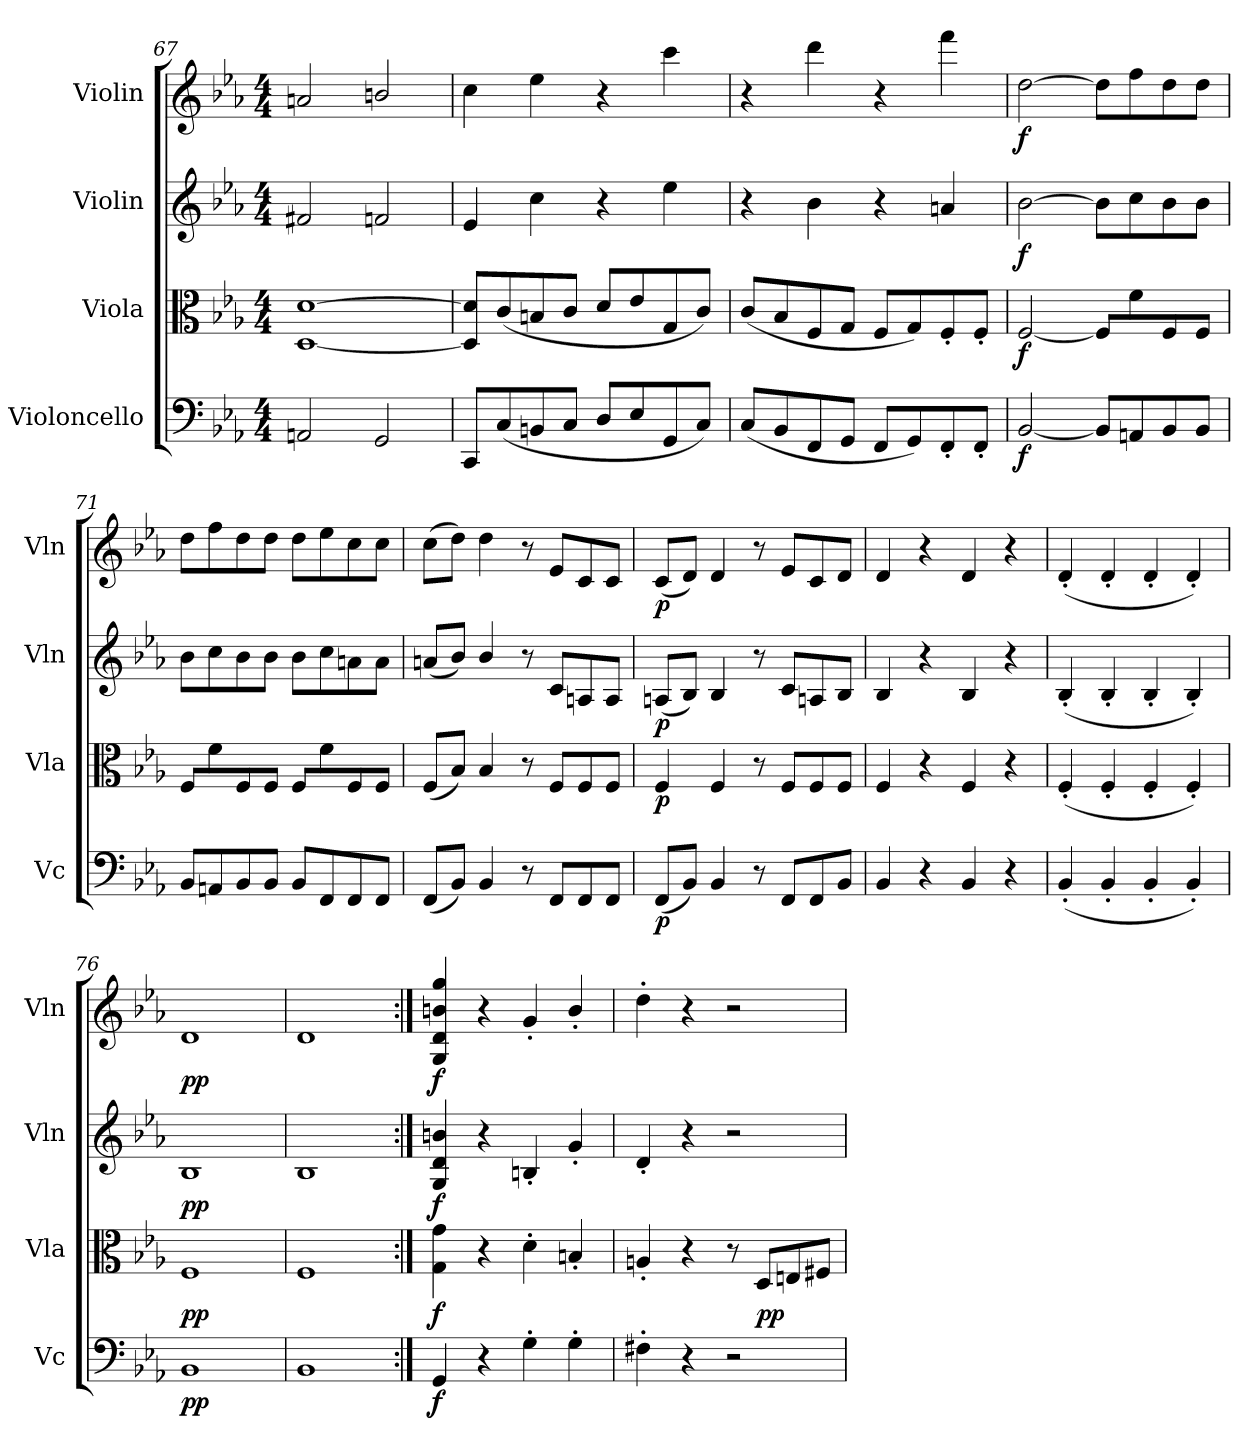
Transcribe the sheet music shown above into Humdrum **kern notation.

**kern	**dynam	**kern	**dynam	**kern	**dynam	**kern	**dynam
*part4	*part4	*part3	*part3	*part2	*part2	*part1	*part1
*staff4	*staff4	*staff3	*staff3	*staff2	*staff2	*staff1	*staff1
*I"Violoncello	*	*I"Viola	*	*I"Violin	*	*I"Violin	*
*I'Vc	*	*I'Vla	*	*I'Vln	*	*I'Vln	*
*clefF4	*	*clefC3	*	*clefG2	*	*clefG2	*
*k[b-e-a-]	*	*k[b-e-a-]	*	*k[b-e-a-]	*	*k[b-e-a-]	*
*E-:	*	*E-:	*	*E-:	*	*E-:	*
*M4/4	*	*M4/4	*	*M4/4	*	*M4/4	*
=67	=67	=67	=67	=67	=67	=67	=67
2AAn/	.	[1D [1d	.	2f#X/	.	2an/	.
2GG/	.	.	.	2fn/	.	2bn/	.
=68	=68	=68	=68	=68	=68	=68	=68
8CC/L	.	8D]/ 8d]/L	.	4e-/	.	4cc\	.
(8C/	.	(8c/	.	.	.	.	.
8BBn/	.	8Bn/	.	4cc\	.	4ee-\	.
8C/J	.	8c/J	.	.	.	.	.
8D/L	.	8d/L	.	4r	.	4r	.
8E-/	.	8e-/	.	.	.	.	.
8GG/	.	8G/	.	4ee-\	.	4ccc\	.
8C/J)	.	8c/J)	.	.	.	.	.
=69	=69	=69	=69	=69	=69	=69	=69
(8C/L	.	(8c/L	.	4r	.	4r	.
8BB-/	.	8B-/	.	.	.	.	.
8FF/	.	8F/	.	4b-\	.	4ddd\	.
8GG/J	.	8G/J	.	.	.	.	.
8FF/L	.	8F/L	.	4r	.	4r	.
8GG/)	.	8G/)	.	.	.	.	.
8FF'/	.	8F'/	.	4an/	.	4fff\	.
8FF'/J	.	8F'/J	.	.	.	.	.
=70	=70	=70	=70	=70	=70	=70	=70
[2BB-/	f	[2F/	f	[2b-\	f	[2dd\	f
8BB-/L]	.	8F/L]	.	8b-\L]	.	8dd\L]	.
8AAn/	.	8f\	.	8cc\	.	8ff\	.
8BB-/	.	8F/	.	8b-\	.	8dd\	.
8BB-/J	.	8F/J	.	8b-\J	.	8dd\J	.
=71	=71	=71	=71	=71	=71	=71	=71
8BB-/L	.	8F/L	.	8b-\L	.	8dd\L	.
8AAn/	.	8f\	.	8cc\	.	8ff\	.
8BB-/	.	8F/	.	8b-\	.	8dd\	.
8BB-/J	.	8F/J	.	8b-\J	.	8dd\J	.
8BB-/L	.	8F/L	.	8b-\L	.	8dd\L	.
8FF/	.	8f\	.	8cc\	.	8ee-\	.
8FF/	.	8F/	.	8an\	.	8cc\	.
8FF/J	.	8F/J	.	8a\J	.	8cc\J	.
=72	=72	=72	=72	=72	=72	=72	=72
(8FF/L	.	(8F/L	.	(8an/L	.	(8cc\L	.
8BB-/J)	.	8B-/J)	.	8b-/J)	.	8dd\J)	.
4BB-/	.	4B-/	.	4b-/	.	4dd\	.
8r	.	8r	.	8r	.	8r	.
8FF/L	.	8F/L	.	8c/L	.	8e-/L	.
8FF/	.	8F/	.	8An/	.	8c/	.
8FF/J	.	8F/J	.	8A/J	.	8c/J	.
=73	=73	=73	=73	=73	=73	=73	=73
(8FF/L	p	4F/	p	(8An/L	p	(8c/L	p
8BB-/J)	.	.	.	8B-/J)	.	8d/J)	.
4BB-/	.	4F/	.	4B-/	.	4d/	.
8r	.	8r	.	8r	.	8r	.
8FF/L	.	8F/L	.	8c/L	.	8e-/L	.
8FF/	.	8F/	.	8An/	.	8c/	.
8BB-/J	.	8F/J	.	8B-/J	.	8d/J	.
=74	=74	=74	=74	=74	=74	=74	=74
4BB-/	.	4F/	.	4B-/	.	4d/	.
4r	.	4r	.	4r	.	4r	.
4BB-/	.	4F/	.	4B-/	.	4d/	.
4r	.	4r	.	4r	.	4r	.
=75	=75	=75	=75	=75	=75	=75	=75
(4BB-'/	.	(4F'/	.	(4B-'/	.	(4d'/	.
4BB-'/	.	4F'/	.	4B-'/	.	4d'/	.
4BB-'/	.	4F'/	.	4B-'/	.	4d'/	.
4BB-'/)	.	4F'/)	.	4B-'/)	.	4d'/)	.
=76	=76	=76	=76	=76	=76	=76	=76
1BB-	pp	1F	pp	1B-	pp	1d	pp
=77	=77	=77	=77	=77	=77	=77	=77
1BB-	.	1F	.	1B-	.	1d	.
=78:|!	=78:|!	=78:|!	=78:|!	=78:|!	=78:|!	=78:|!	=78:|!
4GG/	f	4G\ 4g\	f	4G/ 4d/ 4bn/	f	4G/ 4d/ 4bn/ 4gg/	f
4r	.	4r	.	4r	.	4r	.
4G'\	.	4d'\	.	4Bn'/	.	4g'/	.
4G'\	.	4Bn'/	.	4g'/	.	4b'/	.
=79	=79	=79	=79	=79	=79	=79	=79
4F#X'\	.	4An'/	.	4d'/	.	4dd'\	.
4r	.	4r	.	4r	.	4r	.
2r	.	8r	.	2r	.	2r	.
.	.	8D/L	pp	.	.	.	.
.	.	8En/	.	.	.	.	.
.	.	8F#X/J	.	.	.	.	.
=	=	=	=	=	=	=	=
*-	*-	*-	*-	*-	*-	*-	*-
